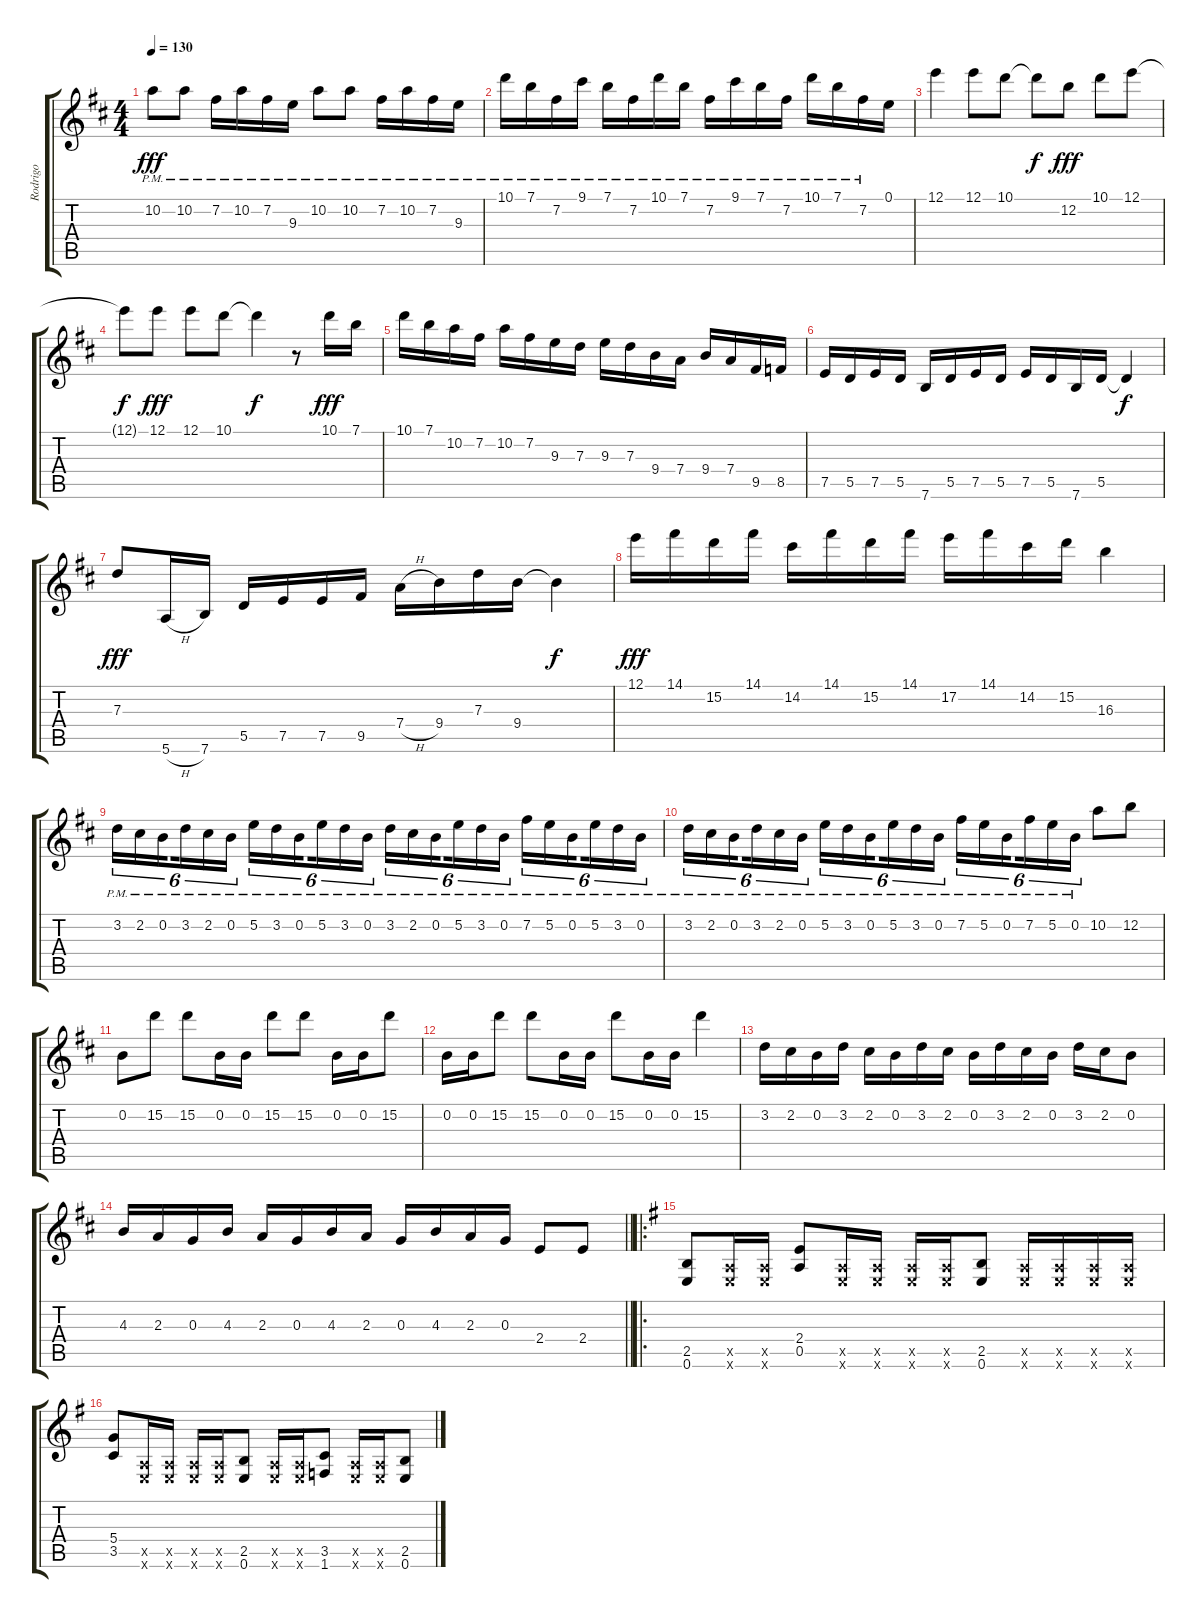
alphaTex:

\track ("Rodrigo" "Rodrigo") {instrument acousticguitarnylon}
\staff {score tabs}
\tuning (E4 B3 G3 D3 A2 E2) {hide}
\ts (4 4)
\tempo 130
\clef g2
\ks bminor
10.2{pm}.8{dy fff} 10.2{pm}.8 7.2{pm}.16 10.2{pm}.16 7.2{pm}.16 9.3{pm}.16 10.2{pm}.8 10.2{pm}.8 7.2{pm}.16 10.2{pm}.16 7.2{pm}.16 9.3{pm}.16 |
10.1{pm}.16 7.1{pm}.16 7.2{pm}.16 9.1{pm}.16 7.1{pm}.16 7.2{pm}.16 10.1{pm}.16 7.1{pm}.16 7.2{pm}.16 9.1{pm}.16 7.1{pm}.16 7.2{pm}.16 10.1{pm}.16 7.1{pm}.16 7.2{pm}.16 0.1.16 |
12.1.4 12.1.8 10.1.8 10.1{t}.8{dy f} 12.2.8{dy fff} 10.1.8 12.1.8 |
12.1{t}.8{dy f} 12.1.8{dy fff} 12.1.8 10.1.8 10.1{t}.4{dy f} r.8 10.1.16{dy fff} 7.1.16 |
10.1.16 7.1.16 10.2.16 7.2.16 10.2.16 7.2.16 9.3.16 7.3.16 9.3.16 7.3.16 9.4.16 7.4.16 9.4.16 7.4.16 9.5.16 8.5.16 |
7.5.16 5.5.16 7.5.16 5.5.16 7.6.16 5.5.16 7.5.16 5.5.16 7.5.16 5.5.16 7.6.16 5.5.16 5.5{t}.4{dy f} |
7.3.8{dy fff} 5.6{h}.16 7.6.16 5.5.16 7.5.16 7.5.16 9.5.16 7.4{h}.16 9.4.16 7.3.16 9.4.16 9.4{t}.4{dy f} |
12.1.16{dy fff} 14.1.16 15.2.16 14.1.16 14.2.16 14.1.16 15.2.16 14.1.16 17.2.16 14.1.16 14.2.16 15.2.16 16.3.4 |
3.2{pm}.16{tu (6 4)} 2.2{pm}.16{tu (6 4)} 0.2{pm}.16{tu (6 4) beam splitsecondary} 3.2{pm}.16{tu (6 4)} 2.2{pm}.16{tu (6 4)} 0.2{pm}.16{tu (6 4)} 5.2{pm}.16{tu (6 4)} 3.2{pm}.16{tu (6 4)} 0.2{pm}.16{tu (6 4) beam splitsecondary} 5.2{pm}.16{tu (6 4)} 3.2{pm}.16{tu (6 4)} 0.2{pm}.16{tu (6 4)} 3.2{pm}.16{tu (6 4)} 2.2{pm}.16{tu (6 4)} 0.2{pm}.16{tu (6 4) beam splitsecondary} 5.2{pm}.16{tu (6 4)} 3.2{pm}.16{tu (6 4)} 0.2{pm}.16{tu (6 4)} 7.2{pm}.16{tu (6 4)} 5.2{pm}.16{tu (6 4)} 0.2{pm}.16{tu (6 4) beam splitsecondary} 5.2{pm}.16{tu (6 4)} 3.2{pm}.16{tu (6 4)} 0.2{pm}.16{tu (6 4)} |
3.2{pm}.16{tu (6 4)} 2.2{pm}.16{tu (6 4)} 0.2{pm}.16{tu (6 4) beam splitsecondary} 3.2{pm}.16{tu (6 4)} 2.2{pm}.16{tu (6 4)} 0.2{pm}.16{tu (6 4)} 5.2{pm}.16{tu (6 4)} 3.2{pm}.16{tu (6 4)} 0.2{pm}.16{tu (6 4) beam splitsecondary} 5.2{pm}.16{tu (6 4)} 3.2{pm}.16{tu (6 4)} 0.2{pm}.16{tu (6 4)} 7.2{pm}.16{tu (6 4)} 5.2{pm}.16{tu (6 4)} 0.2{pm}.16{tu (6 4) beam splitsecondary} 7.2{pm}.16{tu (6 4)} 5.2{pm}.16{tu (6 4)} 0.2{pm}.16{tu (6 4)} 10.2.8 12.2.8 |
0.2.8 15.2.8 15.2.8 0.2.16 0.2.16 15.2.8 15.2.8 0.2.16 0.2.16 15.2.8 |
0.2.16 0.2.16 15.2.8 15.2.8 0.2.16 0.2.16 15.2.8 0.2.16 0.2.16 15.2.4 |
3.2.16 2.2.16 0.2.16 3.2.16 2.2.16 0.2.16 3.2.16 2.2.16 0.2.16 3.2.16 2.2.16 0.2.16 3.2.16 2.2.16 0.2.8 |
\barLineRight lightlight
4.3.16 2.3.16 0.3.16 4.3.16 2.3.16 0.3.16 4.3.16 2.3.16 0.3.16 4.3.16 2.3.16 0.3.16 2.4.8 2.4.8 |
\ro
\ks eminor
(2.5 0.6).8 (0.5{x} 0.6{x}).16 (0.5{x} 0.6{x}).16 (2.4 0.5).8 (0.5{x} 0.6{x}).16 (0.5{x} 0.6{x}).16 (0.5{x} 0.6{x}).16 (0.5{x} 0.6{x}).16 (2.5 0.6).8 (0.5{x} 0.6{x}).16 (0.5{x} 0.6{x}).16 (0.5{x} 0.6{x}).16 (0.5{x} 0.6{x}).16 |
(5.4 3.5).8 (0.5{x} 0.6{x}).16 (0.5{x} 0.6{x}).16 (0.5{x} 0.6{x}).16 (0.5{x} 0.6{x}).16 (2.5 0.6).8 (0.5{x} 0.6{x}).16 (0.5{x} 0.6{x}).16 (3.5 1.6).8 (0.5{x} 0.6{x}).16 (0.5{x} 0.6{x}).16 (2.5 0.6).8
